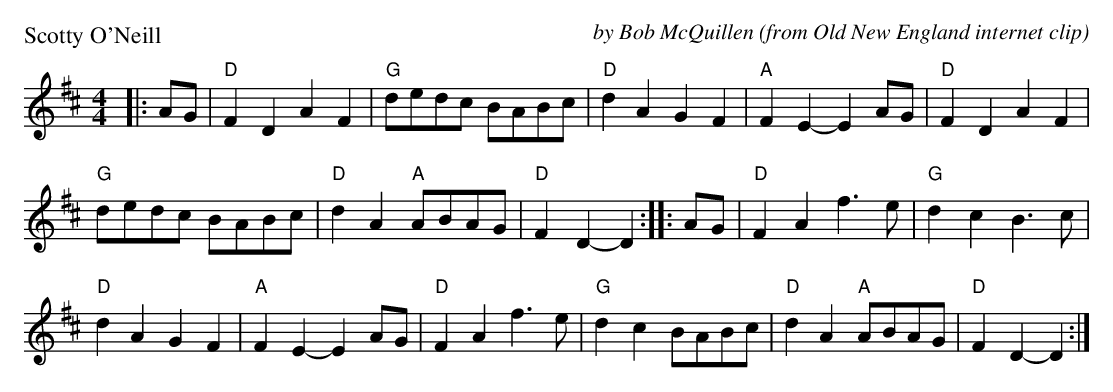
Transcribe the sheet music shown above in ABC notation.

X:1
P: Scotty O'Neill
C: by Bob McQuillen (from Old New England internet clip)
M: 4/4
L: 1/8
K: Dmaj
|: AG| "D"F2 D2 A2 F2 | "G"dedc BABc | "D"d2 A2 G2 F2 | "A"F2 E2-E2 AG |"D"F2 D2 A2 F2 |
 "G"dedc BABc | "D"d2 A2 "A"ABAG | "D"F2 D2- D2 :||: AG|"D"F2 A2 f3 e | "G"d2 c2 B3 c |
 "D"d2 A2 G2 F2 | "A"F2 E2- E2 AG |"D"F2 A2 f3 e | "G"d2 c2 BABc | "D"d2 A2 "A"ABAG | "D"F2 D2- D2 :|
